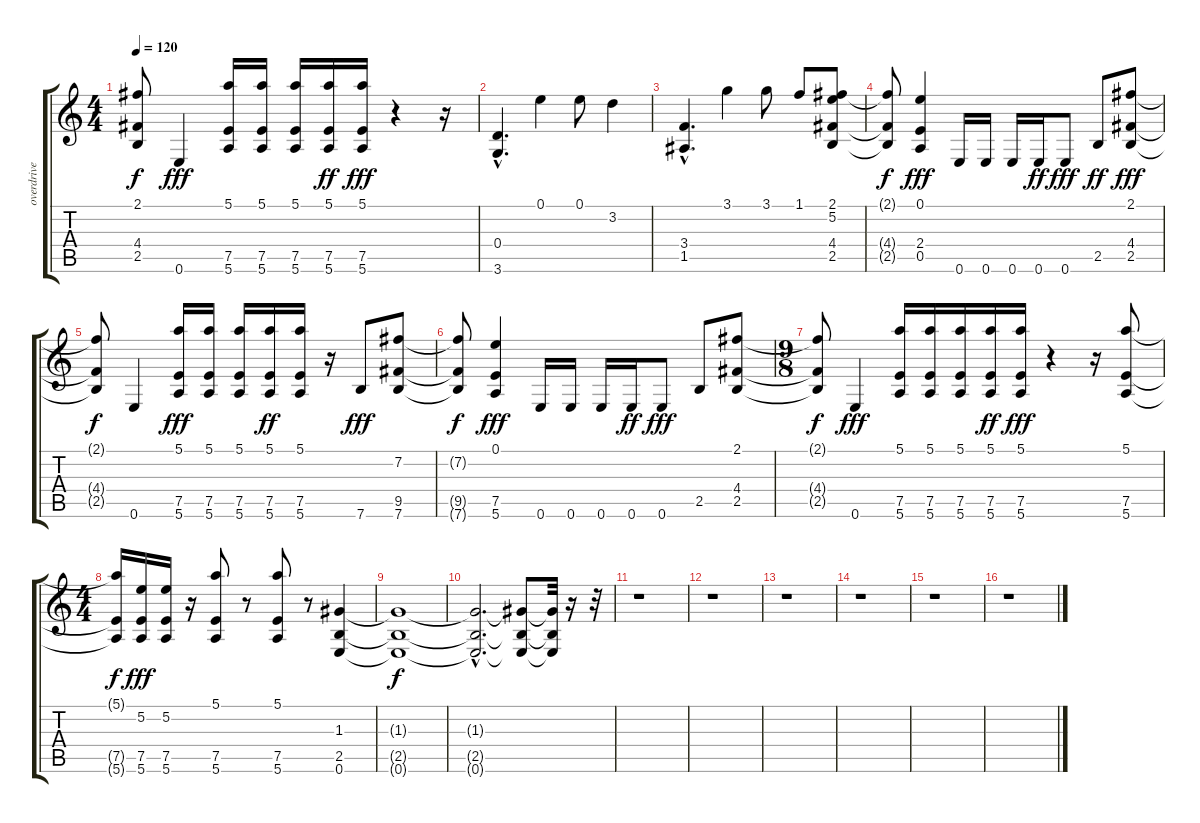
\track ("overdrive gt" "overdrive ") {instrument overdrivenguitar}
\staff {score tabs}
\tuning (E4 B3 G3 D3 A2 E2) {hide}
\ts (4 4)
\tempo 120
\clef g2
\ks c
(2.1{t} 4.4{t} 2.5{t}).8{dy f} 0.6.4{dy fff} (5.1 7.5 5.6).16 (5.1 7.5 5.6).16 (5.1 7.5 5.6).16 (5.1 7.5 5.6).16{dy ff} (5.1 7.5 5.6).16{dy fff} r.4 r.16 |
(0.4{hac} 3.6{hac}).4{d} 0.1.4 0.1.8 3.2.4 |
(3.4{hac} 1.5{hac}).4{d} 3.1.4 3.1.8 1.1.8 (2.1 5.2 4.4 2.5).8 |
(2.1{t} 4.4{t} 2.5{t}).8{dy f} (0.1 2.4 0.5).4{dy fff} 0.6.16 0.6.16 0.6.16 0.6.16{dy ff} 0.6.8{dy fff} 2.5.8{dy ff} (2.1 4.4 2.5).8{dy fff} |
(2.1{t} 4.4{t} 2.5{t}).8{dy f} 0.6.4 (5.1 7.5 5.6).16{dy fff} (5.1 7.5 5.6).16 (5.1 7.5 5.6).16 (5.1 7.5 5.6).16{dy ff} (5.1 7.5 5.6).16 r.16 7.6.8{dy fff} (7.2 9.5 7.6).8 |
(7.2{t} 9.5{t} 7.6{t}).8{dy f} (0.1 7.5 5.6).4{dy fff} 0.6.16 0.6.16 0.6.16 0.6.16{dy ff} 0.6.8{dy fff} 2.5.8 (2.1 4.4 2.5).8 |
\ts (9 8)
(2.1{t} 4.4{t} 2.5{t}).8{dy f} 0.6.4{dy fff} (5.1 7.5 5.6).16 (5.1 7.5 5.6).16 (5.1 7.5 5.6).16 (5.1 7.5 5.6).16{dy ff} (5.1 7.5 5.6).16{dy fff} r.4 r.16 (5.1 7.5 5.6).8 |
\ts (4 4)
(5.1{t} 7.5{t} 5.6{t}).16{dy f} (5.2 7.5 5.6).16{dy fff} (5.2 7.5 5.6).16 r.16 (5.1 7.5 5.6).8 r.8 (5.1 7.5 5.6).8 r.8 (1.3 2.5 0.6).4 |
(1.3{t} 2.5{t} 0.6{t}).1{dy f} |
(1.3{hac t} 2.5{hac t} 0.6{hac t}).2{d} (1.3{t} 2.5{t} 0.6{t}).8 (1.3{t} 2.5{t} 0.6{t}).32 r.16 r.32 |
r.1 |
r.1 |
r.1 |
r.1 |
r.1 |
r.1
